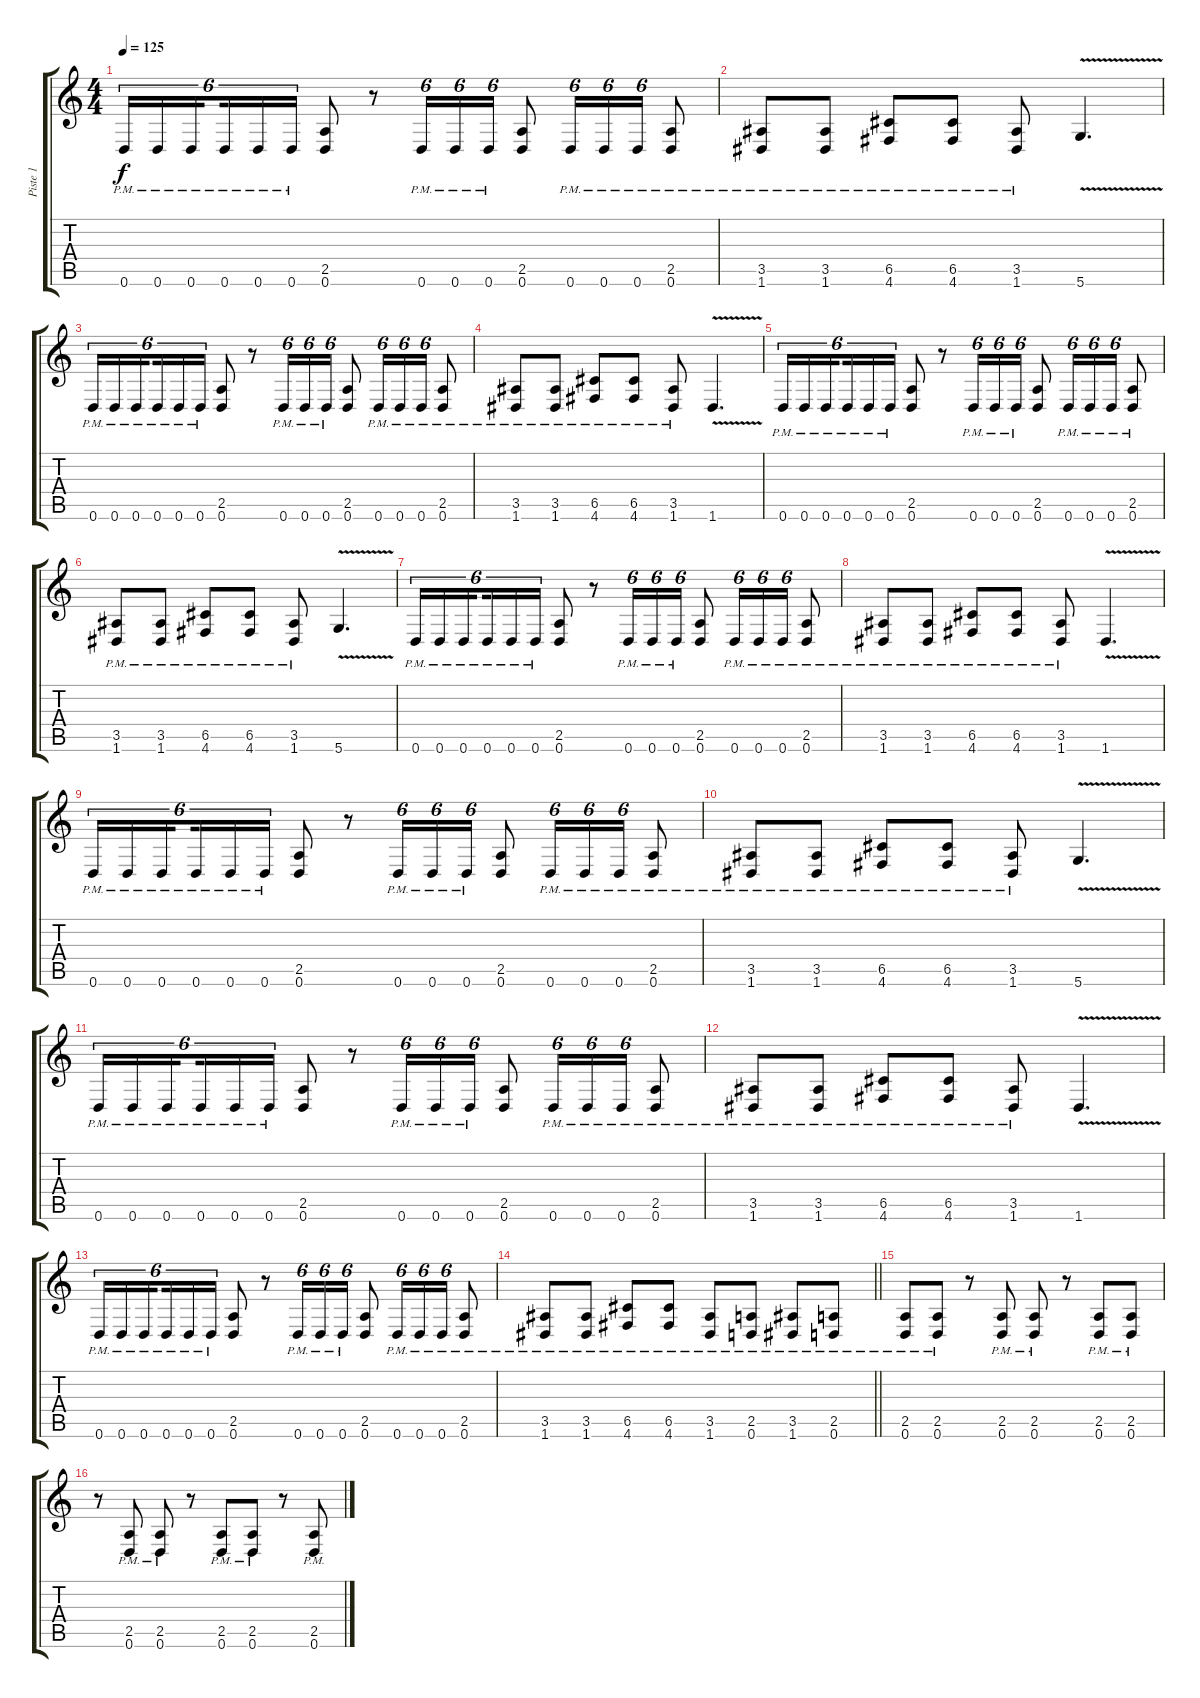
\track ("Piste 1" "Piste 1") {instrument distortionguitar}
\staff {score tabs}
\tuning (D4 A3 F3 C3 G2 D2) {hide}
\ts (4 4)
\tempo 125
\clef g2
\ks c
0.6{pm}.16{tu (6 4) dy f} 0.6{pm}.16{tu (6 4)} 0.6{pm}.16{tu (6 4) beam splitsecondary} 0.6{pm}.16{tu (6 4)} 0.6{pm}.16{tu (6 4)} 0.6{pm}.16{tu (6 4)} (2.5 0.6).8 r.8 0.6{pm}.16{tu (6 4)} 0.6{pm}.16{tu (6 4)} 0.6{pm}.16{tu (6 4)} (2.5 0.6).8 0.6{pm}.16{tu (6 4)} 0.6{pm}.16{tu (6 4)} 0.6{pm}.16{tu (6 4)} (2.5{pm} 0.6{pm}).8 |
(3.5{pm} 1.6{pm}).8 (3.5{pm} 1.6{pm}).8 (6.5{pm} 4.6{pm}).8 (6.5{pm} 4.6{pm}).8 (3.5{pm} 1.6{pm}).8 5.6{v}.4{d} |
0.6{pm}.16{tu (6 4)} 0.6{pm}.16{tu (6 4)} 0.6{pm}.16{tu (6 4) beam splitsecondary} 0.6{pm}.16{tu (6 4)} 0.6{pm}.16{tu (6 4)} 0.6{pm}.16{tu (6 4)} (2.5 0.6).8 r.8 0.6{pm}.16{tu (6 4)} 0.6{pm}.16{tu (6 4)} 0.6{pm}.16{tu (6 4)} (2.5 0.6).8 0.6{pm}.16{tu (6 4)} 0.6{pm}.16{tu (6 4)} 0.6{pm}.16{tu (6 4)} (2.5{pm} 0.6{pm}).8 |
(3.5{pm} 1.6{pm}).8 (3.5{pm} 1.6{pm}).8 (6.5{pm} 4.6{pm}).8 (6.5{pm} 4.6{pm}).8 (3.5{pm} 1.6{pm}).8 1.6{v}.4{d} |
0.6{pm}.16{tu (6 4)} 0.6{pm}.16{tu (6 4)} 0.6{pm}.16{tu (6 4) beam splitsecondary} 0.6{pm}.16{tu (6 4)} 0.6{pm}.16{tu (6 4)} 0.6{pm}.16{tu (6 4)} (2.5 0.6).8 r.8 0.6{pm}.16{tu (6 4)} 0.6{pm}.16{tu (6 4)} 0.6{pm}.16{tu (6 4)} (2.5 0.6).8 0.6{pm}.16{tu (6 4)} 0.6{pm}.16{tu (6 4)} 0.6{pm}.16{tu (6 4)} (2.5{pm} 0.6{pm}).8 |
(3.5{pm} 1.6{pm}).8 (3.5{pm} 1.6{pm}).8 (6.5{pm} 4.6{pm}).8 (6.5{pm} 4.6{pm}).8 (3.5{pm} 1.6{pm}).8 5.6{v}.4{d} |
0.6{pm}.16{tu (6 4)} 0.6{pm}.16{tu (6 4)} 0.6{pm}.16{tu (6 4) beam splitsecondary} 0.6{pm}.16{tu (6 4)} 0.6{pm}.16{tu (6 4)} 0.6{pm}.16{tu (6 4)} (2.5 0.6).8 r.8 0.6{pm}.16{tu (6 4)} 0.6{pm}.16{tu (6 4)} 0.6{pm}.16{tu (6 4)} (2.5 0.6).8 0.6{pm}.16{tu (6 4)} 0.6{pm}.16{tu (6 4)} 0.6{pm}.16{tu (6 4)} (2.5{pm} 0.6{pm}).8 |
(3.5{pm} 1.6{pm}).8 (3.5{pm} 1.6{pm}).8 (6.5{pm} 4.6{pm}).8 (6.5{pm} 4.6{pm}).8 (3.5{pm} 1.6{pm}).8 1.6{v}.4{d} |
0.6{pm}.16{tu (6 4)} 0.6{pm}.16{tu (6 4)} 0.6{pm}.16{tu (6 4) beam splitsecondary} 0.6{pm}.16{tu (6 4)} 0.6{pm}.16{tu (6 4)} 0.6{pm}.16{tu (6 4)} (2.5 0.6).8 r.8 0.6{pm}.16{tu (6 4)} 0.6{pm}.16{tu (6 4)} 0.6{pm}.16{tu (6 4)} (2.5 0.6).8 0.6{pm}.16{tu (6 4)} 0.6{pm}.16{tu (6 4)} 0.6{pm}.16{tu (6 4)} (2.5{pm} 0.6{pm}).8 |
(3.5{pm} 1.6{pm}).8 (3.5{pm} 1.6{pm}).8 (6.5{pm} 4.6{pm}).8 (6.5{pm} 4.6{pm}).8 (3.5{pm} 1.6{pm}).8 5.6{v}.4{d} |
0.6{pm}.16{tu (6 4)} 0.6{pm}.16{tu (6 4)} 0.6{pm}.16{tu (6 4) beam splitsecondary} 0.6{pm}.16{tu (6 4)} 0.6{pm}.16{tu (6 4)} 0.6{pm}.16{tu (6 4)} (2.5 0.6).8 r.8 0.6{pm}.16{tu (6 4)} 0.6{pm}.16{tu (6 4)} 0.6{pm}.16{tu (6 4)} (2.5 0.6).8 0.6{pm}.16{tu (6 4)} 0.6{pm}.16{tu (6 4)} 0.6{pm}.16{tu (6 4)} (2.5{pm} 0.6{pm}).8 |
(3.5{pm} 1.6{pm}).8 (3.5{pm} 1.6{pm}).8 (6.5{pm} 4.6{pm}).8 (6.5{pm} 4.6{pm}).8 (3.5{pm} 1.6{pm}).8 1.6{v}.4{d} |
0.6{pm}.16{tu (6 4)} 0.6{pm}.16{tu (6 4)} 0.6{pm}.16{tu (6 4) beam splitsecondary} 0.6{pm}.16{tu (6 4)} 0.6{pm}.16{tu (6 4)} 0.6{pm}.16{tu (6 4)} (2.5 0.6).8 r.8 0.6{pm}.16{tu (6 4)} 0.6{pm}.16{tu (6 4)} 0.6{pm}.16{tu (6 4)} (2.5 0.6).8 0.6{pm}.16{tu (6 4)} 0.6{pm}.16{tu (6 4)} 0.6{pm}.16{tu (6 4)} (2.5{pm} 0.6{pm}).8 |
\barLineRight lightlight
(3.5{pm} 1.6{pm}).8 (3.5{pm} 1.6{pm}).8 (6.5{pm} 4.6{pm}).8 (6.5{pm} 4.6{pm}).8 (3.5{pm} 1.6{pm}).8 (2.5 0.6{pm}).8 (3.5 1.6{pm}).8 (2.5 0.6{pm}).8 |
(2.5{pm} 0.6{pm}).8 (2.5{pm} 0.6{pm}).8 r.8 (2.5{pm} 0.6{pm}).8 (2.5{pm} 0.6{pm}).8 r.8 (2.5{pm} 0.6{pm}).8 (2.5{pm} 0.6{pm}).8 |
r.8 (2.5{pm} 0.6{pm}).8 (2.5{pm} 0.6{pm}).8 r.8 (2.5{pm} 0.6{pm}).8 (2.5{pm} 0.6{pm}).8 r.8 (2.5{pm} 0.6{pm}).8
